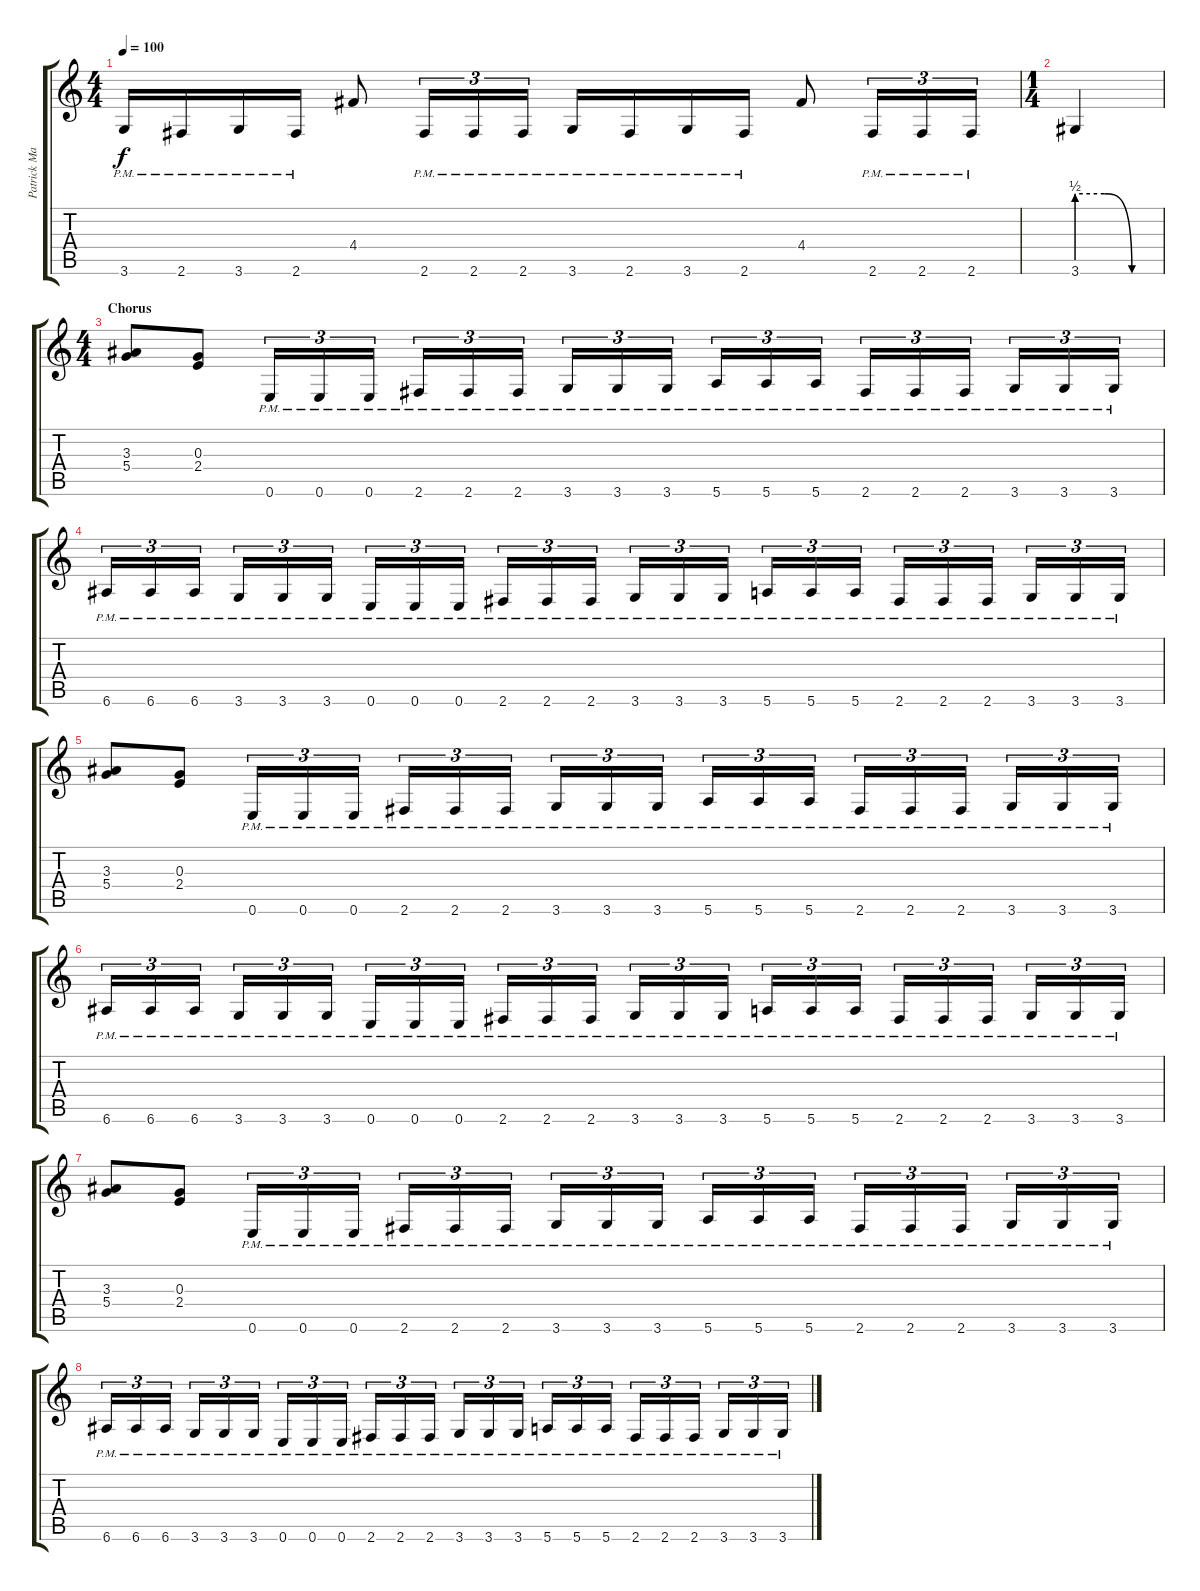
\track ("Patrick Mameli" "Patrick Ma") {instrument distortionguitar}
\staff {score tabs}
\tuning (E4 B3 G3 D3 A2 E2) {hide}
\ts (4 4)
\tempo 100
\clef g2
\ks c
3.6{pm}.16{dy f} 2.6{pm}.16 3.6{pm}.16 2.6{pm}.16 4.4.8 2.6{pm}.16{tu (3 2)} 2.6{pm}.16{tu (3 2)} 2.6{pm}.16{tu (3 2)} 3.6{pm}.16 2.6{pm}.16 3.6{pm}.16 2.6{pm}.16 4.4.8 2.6{pm}.16{tu (3 2)} 2.6{pm}.16{tu (3 2)} 2.6{pm}.16{tu (3 2)} |
\ts (1 4)
3.6{be (custom 0 2 20 2 40 0 60 0)}.4 |
\ts (4 4)
\section ("" "Chorus")
(3.3 5.4).8 (0.3 2.4).8 0.6{pm}.16{tu (3 2)} 0.6{pm}.16{tu (3 2)} 0.6{pm}.16{tu (3 2)} 2.6{pm}.16{tu (3 2)} 2.6{pm}.16{tu (3 2)} 2.6{pm}.16{tu (3 2)} 3.6{pm}.16{tu (3 2)} 3.6{pm}.16{tu (3 2)} 3.6{pm}.16{tu (3 2)} 5.6{pm}.16{tu (3 2)} 5.6{pm}.16{tu (3 2)} 5.6{pm}.16{tu (3 2)} 2.6{pm}.16{tu (3 2)} 2.6{pm}.16{tu (3 2)} 2.6{pm}.16{tu (3 2)} 3.6{pm}.16{tu (3 2)} 3.6{pm}.16{tu (3 2)} 3.6{pm}.16{tu (3 2)} |
6.6{pm}.16{tu (3 2)} 6.6{pm}.16{tu (3 2)} 6.6{pm}.16{tu (3 2)} 3.6{pm}.16{tu (3 2)} 3.6{pm}.16{tu (3 2)} 3.6{pm}.16{tu (3 2)} 0.6{pm}.16{tu (3 2)} 0.6{pm}.16{tu (3 2)} 0.6{pm}.16{tu (3 2)} 2.6{pm}.16{tu (3 2)} 2.6{pm}.16{tu (3 2)} 2.6{pm}.16{tu (3 2)} 3.6{pm}.16{tu (3 2)} 3.6{pm}.16{tu (3 2)} 3.6{pm}.16{tu (3 2)} 5.6{pm}.16{tu (3 2)} 5.6{pm}.16{tu (3 2)} 5.6{pm}.16{tu (3 2)} 2.6{pm}.16{tu (3 2)} 2.6{pm}.16{tu (3 2)} 2.6{pm}.16{tu (3 2)} 3.6{pm}.16{tu (3 2)} 3.6{pm}.16{tu (3 2)} 3.6{pm}.16{tu (3 2)} |
(3.3 5.4).8 (0.3 2.4).8 0.6{pm}.16{tu (3 2)} 0.6{pm}.16{tu (3 2)} 0.6{pm}.16{tu (3 2)} 2.6{pm}.16{tu (3 2)} 2.6{pm}.16{tu (3 2)} 2.6{pm}.16{tu (3 2)} 3.6{pm}.16{tu (3 2)} 3.6{pm}.16{tu (3 2)} 3.6{pm}.16{tu (3 2)} 5.6{pm}.16{tu (3 2)} 5.6{pm}.16{tu (3 2)} 5.6{pm}.16{tu (3 2)} 2.6{pm}.16{tu (3 2)} 2.6{pm}.16{tu (3 2)} 2.6{pm}.16{tu (3 2)} 3.6{pm}.16{tu (3 2)} 3.6{pm}.16{tu (3 2)} 3.6{pm}.16{tu (3 2)} |
6.6{pm}.16{tu (3 2)} 6.6{pm}.16{tu (3 2)} 6.6{pm}.16{tu (3 2)} 3.6{pm}.16{tu (3 2)} 3.6{pm}.16{tu (3 2)} 3.6{pm}.16{tu (3 2)} 0.6{pm}.16{tu (3 2)} 0.6{pm}.16{tu (3 2)} 0.6{pm}.16{tu (3 2)} 2.6{pm}.16{tu (3 2)} 2.6{pm}.16{tu (3 2)} 2.6{pm}.16{tu (3 2)} 3.6{pm}.16{tu (3 2)} 3.6{pm}.16{tu (3 2)} 3.6{pm}.16{tu (3 2)} 5.6{pm}.16{tu (3 2)} 5.6{pm}.16{tu (3 2)} 5.6{pm}.16{tu (3 2)} 2.6{pm}.16{tu (3 2)} 2.6{pm}.16{tu (3 2)} 2.6{pm}.16{tu (3 2)} 3.6{pm}.16{tu (3 2)} 3.6{pm}.16{tu (3 2)} 3.6{pm}.16{tu (3 2)} |
(3.3 5.4).8 (0.3 2.4).8 0.6{pm}.16{tu (3 2)} 0.6{pm}.16{tu (3 2)} 0.6{pm}.16{tu (3 2)} 2.6{pm}.16{tu (3 2)} 2.6{pm}.16{tu (3 2)} 2.6{pm}.16{tu (3 2)} 3.6{pm}.16{tu (3 2)} 3.6{pm}.16{tu (3 2)} 3.6{pm}.16{tu (3 2)} 5.6{pm}.16{tu (3 2)} 5.6{pm}.16{tu (3 2)} 5.6{pm}.16{tu (3 2)} 2.6{pm}.16{tu (3 2)} 2.6{pm}.16{tu (3 2)} 2.6{pm}.16{tu (3 2)} 3.6{pm}.16{tu (3 2)} 3.6{pm}.16{tu (3 2)} 3.6{pm}.16{tu (3 2)} |
6.6{pm}.16{tu (3 2)} 6.6{pm}.16{tu (3 2)} 6.6{pm}.16{tu (3 2)} 3.6{pm}.16{tu (3 2)} 3.6{pm}.16{tu (3 2)} 3.6{pm}.16{tu (3 2)} 0.6{pm}.16{tu (3 2)} 0.6{pm}.16{tu (3 2)} 0.6{pm}.16{tu (3 2)} 2.6{pm}.16{tu (3 2)} 2.6{pm}.16{tu (3 2)} 2.6{pm}.16{tu (3 2)} 3.6{pm}.16{tu (3 2)} 3.6{pm}.16{tu (3 2)} 3.6{pm}.16{tu (3 2)} 5.6{pm}.16{tu (3 2)} 5.6{pm}.16{tu (3 2)} 5.6{pm}.16{tu (3 2)} 2.6{pm}.16{tu (3 2)} 2.6{pm}.16{tu (3 2)} 2.6{pm}.16{tu (3 2)} 3.6{pm}.16{tu (3 2)} 3.6{pm}.16{tu (3 2)} 3.6{pm}.16{tu (3 2)}
